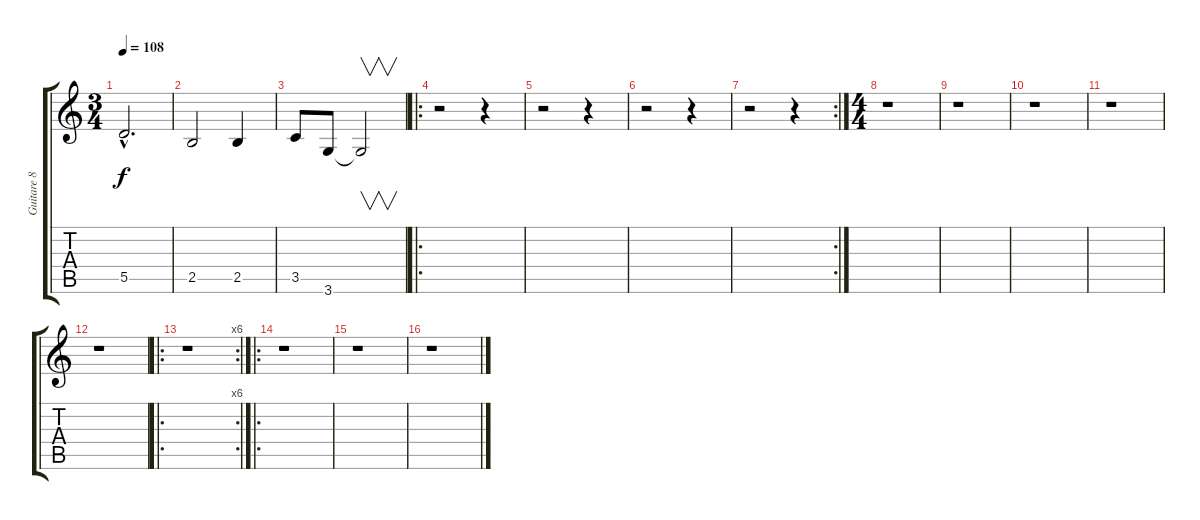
\track ("Guitare 8 W / Disto" "Guitare 8 ") {instrument distortionguitar}
\staff {score tabs}
\tuning (E4 B3 G3 D3 A2 E2) {hide}
\ts (3 4)
\tempo 108
\clef g2
\ks c
5.5{hac}.2{d dy f} |
2.5.2 2.5.4 |
3.5.8 3.6.8 3.6{t}.2{v} |
\ro
r.2 r.4 |
r.2 r.4 |
r.2 r.4 |
\rc 2
r.2 r.4 |
\ts (4 4)
r.1 |
r.1 |
r.1 |
r.1 |
r.1 |
\ro
\rc 6
r.1 |
\ro
r.1 |
r.1 |
r.1
